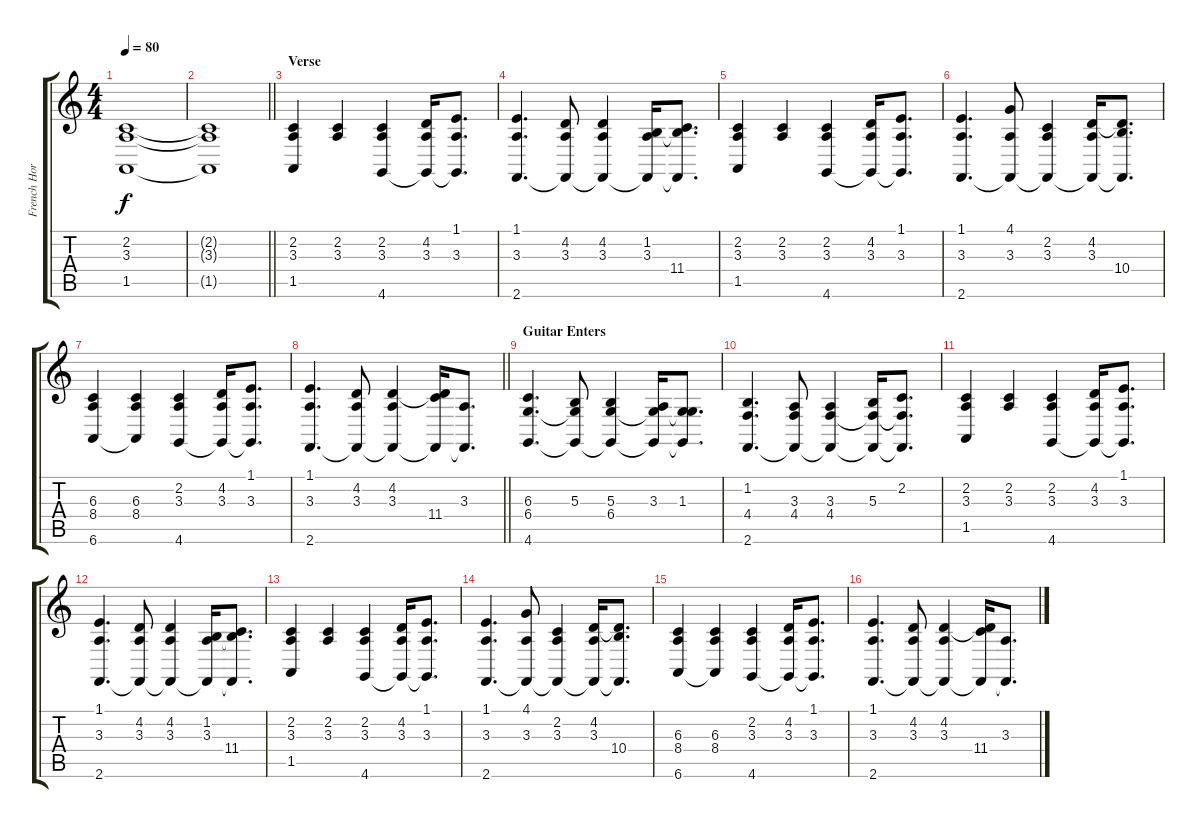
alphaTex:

\track ("French Horns (Dizzy Reed)" "French Hor") {instrument frenchhorn}
\staff {score tabs}
\tuning (Eb4 Bb3 Gb3 Db3 Ab2 Eb2) {hide}
\ts (4 4)
\tempo 80
\clef g2
\ks c
(2.2 3.3 1.5).1{dy f} |
\barLineRight lightlight
(2.2{t} 3.3{t} 1.5{t}).1 |
\section ("" "Verse")
(2.2 3.3 1.5).4 (2.2 3.3).4 (2.2 3.3 4.6).4 (4.2 3.3 4.6{t}).16 (1.1 3.3 4.6{t}).8{d} |
(1.1 3.3 2.6).4{d} (4.2 3.3 2.6{t}).8 (4.2 3.3 2.6{t}).4 (1.2 3.3 2.6{t}).16 (1.2{t} 11.4 2.6{t}).8{d} |
(2.2 3.3 1.5).4 (2.2 3.3).4 (2.2 3.3 4.6).4 (4.2 3.3 4.6{t}).16 (1.1 3.3 4.6{t}).8{d} |
(1.1 3.3 2.6).4{d} (4.1 3.3 2.6{t}).8 (2.2 3.3 2.6{t}).4 (4.2 3.3 2.6{t}).16 (4.2{t} 10.4 2.6{t}).8{d} |
(6.3 8.4 6.6).4 (6.3 8.4 6.6{t}).4 (2.2 3.3 4.6).4 (4.2 3.3 4.6{t}).16 (1.1 3.3 4.6{t}).8{d} |
\barLineRight lightlight
(1.1 3.3 2.6).4{d} (4.2 3.3 2.6{t}).8 (4.2 3.3 2.6{t}).4 (4.2{t} 11.4 2.6{t}).16 (3.3 2.6{t}).8{d} |
\section ("" "Guitar Enters")
(6.3 6.4 4.6).4{d} (5.3 6.4{t} 4.6{t}).8 (5.3 6.4 4.6{t}).4 (3.3 6.4{t} 4.6{t}).16 (1.3 6.4{t} 4.6{t}).8{d} |
(1.2 4.4 2.6).4{d} (3.3 4.4 2.6{t}).8 (3.3 4.4 2.6{t}).4 (5.3 4.4{t} 2.6{t}).16 (2.2 4.4{t} 2.6{t}).8{d} |
(2.2 3.3 1.5).4 (2.2 3.3).4 (2.2 3.3 4.6).4 (4.2 3.3 4.6{t}).16 (1.1 3.3 4.6{t}).8{d} |
(1.1 3.3 2.6).4{d} (4.2 3.3 2.6{t}).8 (4.2 3.3 2.6{t}).4 (1.2 3.3 2.6{t}).16 (1.2{t} 11.4 2.6{t}).8{d} |
(2.2 3.3 1.5).4 (2.2 3.3).4 (2.2 3.3 4.6).4 (4.2 3.3 4.6{t}).16 (1.1 3.3 4.6{t}).8{d} |
(1.1 3.3 2.6).4{d} (4.1 3.3 2.6{t}).8 (2.2 3.3 2.6{t}).4 (4.2 3.3 2.6{t}).16 (4.2{t} 10.4 2.6{t}).8{d} |
(6.3 8.4 6.6).4 (6.3 8.4 6.6{t}).4 (2.2 3.3 4.6).4 (4.2 3.3 4.6{t}).16 (1.1 3.3 4.6{t}).8{d} |
(1.1 3.3 2.6).4{d} (4.2 3.3 2.6{t}).8 (4.2 3.3 2.6{t}).4 (4.2{t} 11.4 2.6{t}).16 (3.3 2.6{t}).8{d}
